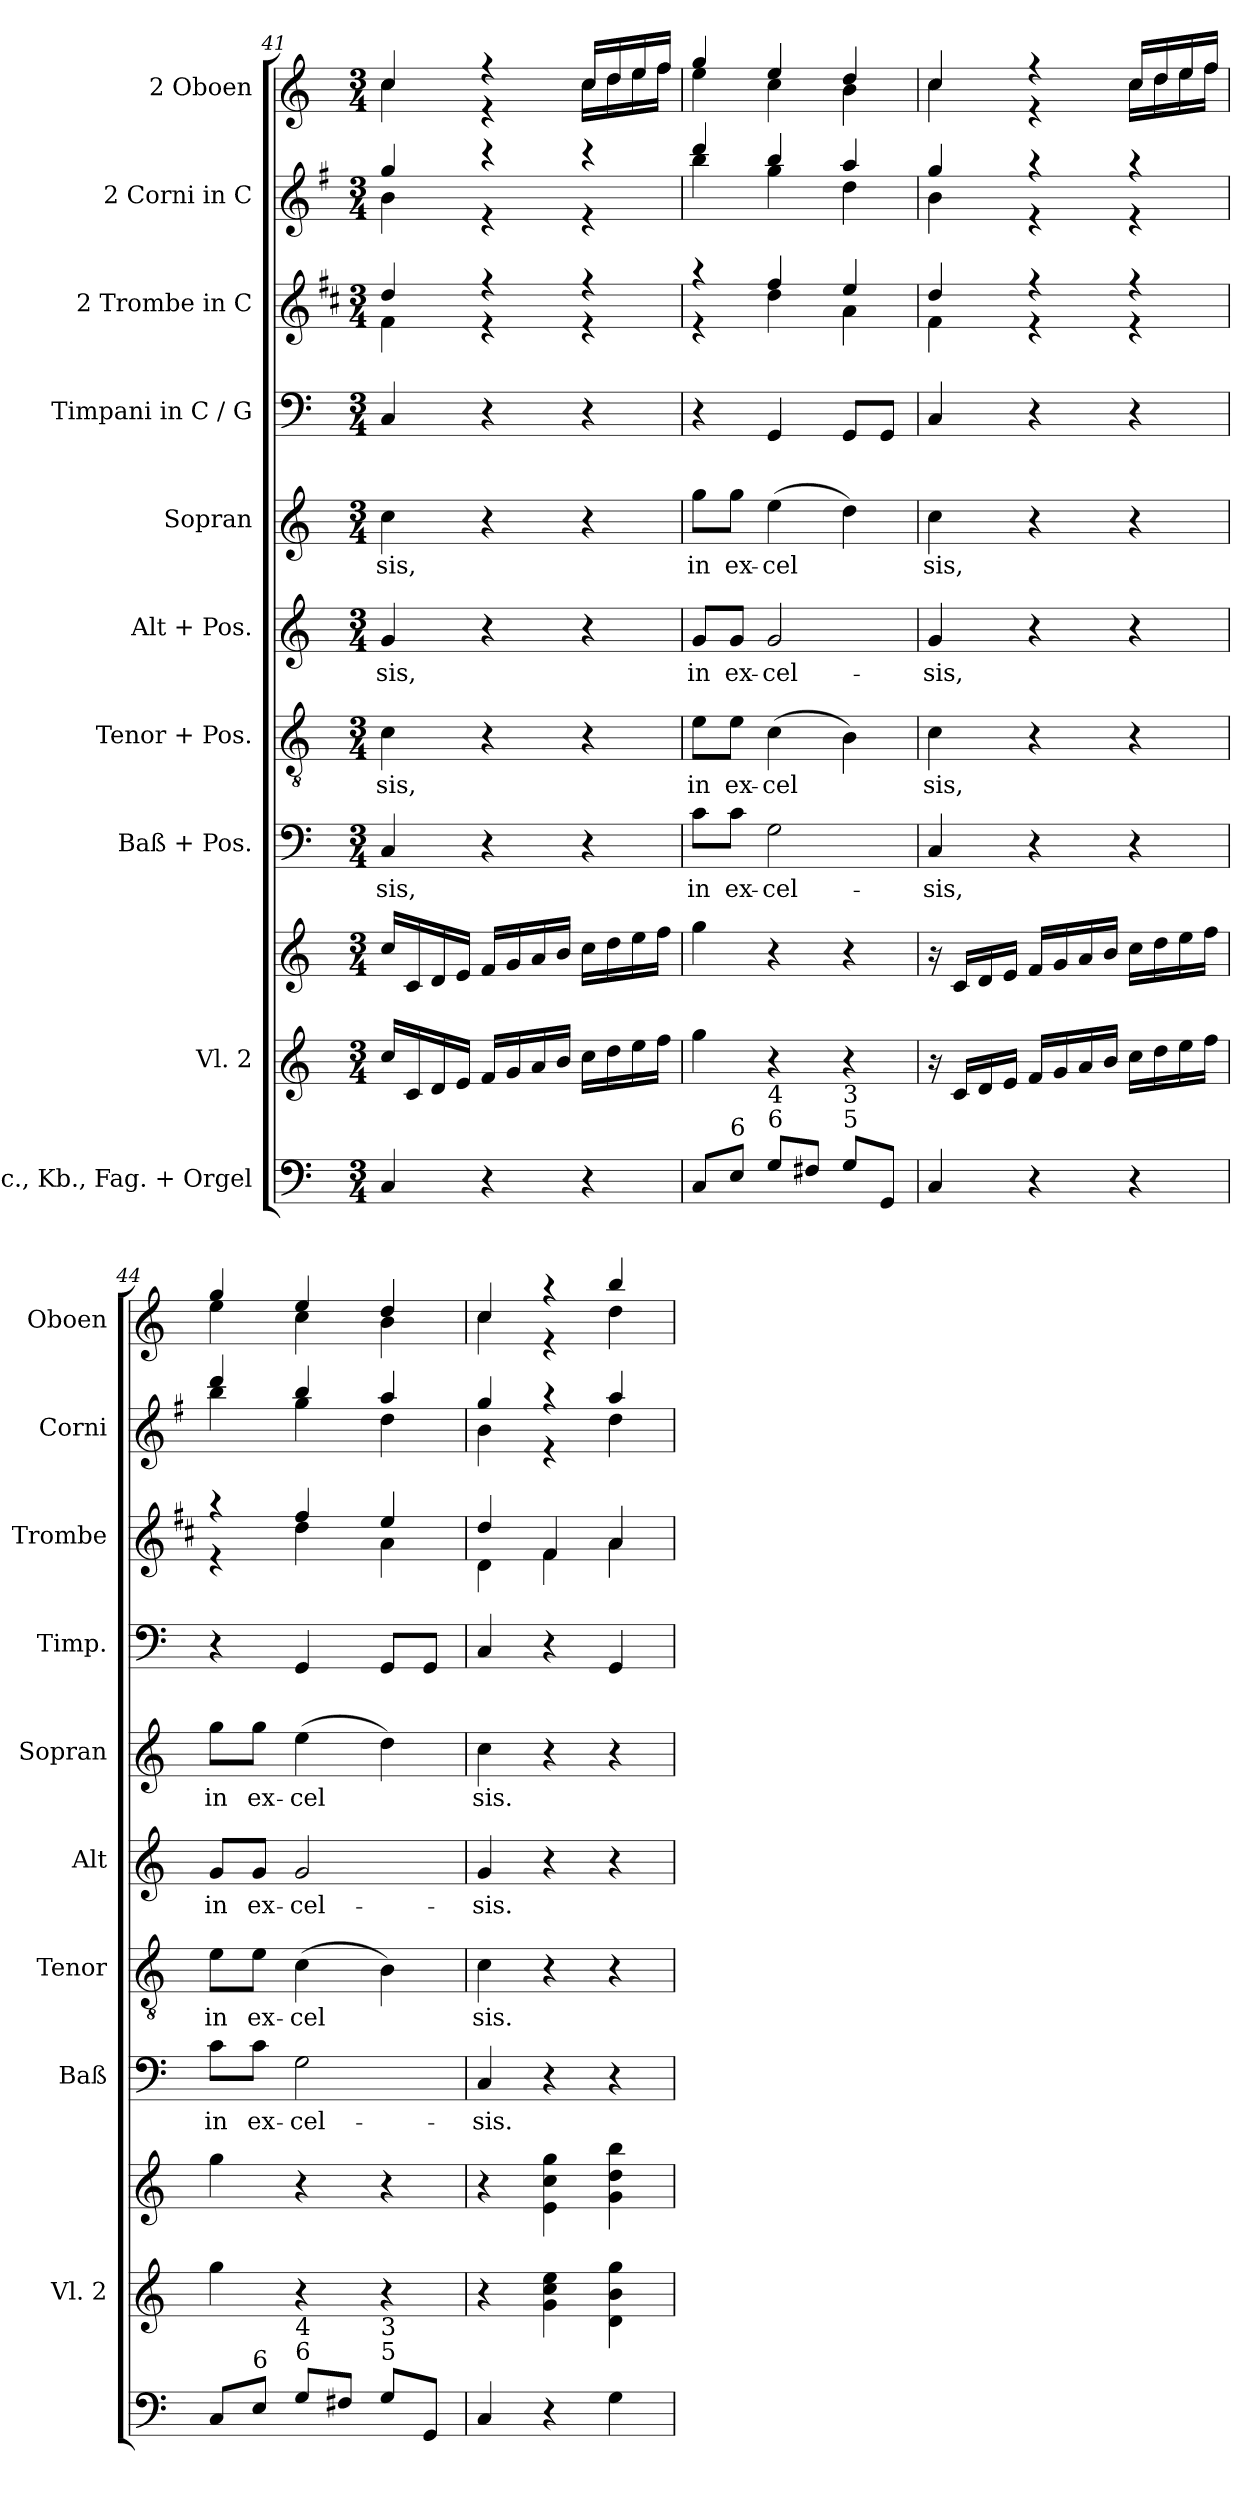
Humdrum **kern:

**kern	**kern	**kern	**kern	**text	**kern	**text	**kern	**text	**kern	**text	**kern	**kern	**kern	**kern
*part10	*part9	*part9	*part8	*part8	*part7	*part7	*part6	*part6	*part5	*part5	*part4	*part3	*part2	*part1
*staff11	*staff10	*staff9	*staff8	*staff8	*staff7	*staff7	*staff6	*staff6	*staff5	*staff5	*staff4	*staff3	*staff2	*staff1
*I"Vlc., Kb., Fag. + Orgel	*I"Vl. 2	*	*I"Baß + Pos.	*	*I"Tenor + Pos.	*	*I"Alt + Pos.	*	*I"Sopran	*	*I"Timpani in C / G	*I"2 Trombe in C	*I"2 Corni in C	*I"2 Oboen
*	*I'Vl. 2	*	*I'Baß	*	*I'Tenor	*	*I'Alt	*	*I'Sopran	*	*I'Timp.	*I'Trombe	*I'Corni	*I'Oboen
!!LO:PB:g=z
*clefF4	*clefG2	*clefG2	*clefF4	*	*clefGv2	*	*clefG2	*	*clefG2	*	*clefF4	*clefG2	*clefG2	*clefG2
*	*	*	*	*	*	*	*	*	*	*	*	*ITrd1c2	*ITrd4c7	*
*k[]	*k[]	*k[]	*k[]	*	*k[]	*	*k[]	*	*k[]	*	*k[]	*k[]	*k[]	*k[]
*M3/4	*M3/4	*M3/4	*M3/4	*	*M3/4	*	*M3/4	*	*M3/4	*	*M3/4	*M3/4	*M3/4	*M3/4
=41	=41	=41	=41	=41	=41	=41	=41	=41	=41	=41	=41	=41	=41	=41
!	!	!	!	!LO:LY:b	!	!LO:LY:b	!	!LO:LY:b	!	!LO:LY:b	!	!	!	!
*	*	*	*	*	*	*	*	*	*	*	*	*^	*^	*^
4C/	16cc/LL	16cc/LL	4C/	-sis,	4c\	-sis,	4g/	-sis,	4cc\	-sis,	4C/	4cc/	4e\	4cc/	4e\	4cc/	4cc\
.	16c/	16c/	.	.	.	.	.	.	.	.	.	.	.	.	.	.	.
.	16d/	16d/	.	.	.	.	.	.	.	.	.	.	.	.	.	.	.
.	16e/JJ	16e/JJ	.	.	.	.	.	.	.	.	.	.	.	.	.	.	.
4r	16f/LL	16f/LL	4r	.	4r	.	4r	.	4r	.	4r	4r	4r	4r	4r	4r	4r
.	16g/	16g/	.	.	.	.	.	.	.	.	.	.	.	.	.	.	.
.	16a/	16a/	.	.	.	.	.	.	.	.	.	.	.	.	.	.	.
.	16b/JJ	16b/JJ	.	.	.	.	.	.	.	.	.	.	.	.	.	.	.
4r	16cc\LL	16cc\LL	4r	.	4r	.	4r	.	4r	.	4r	4r	4r	4r	4r	16cc/LL	16cc\LL
.	16dd\	16dd\	.	.	.	.	.	.	.	.	.	.	.	.	.	16dd/	16dd\
.	16ee\	16ee\	.	.	.	.	.	.	.	.	.	.	.	.	.	16ee/	16ee\
.	16ff\JJ	16ff\JJ	.	.	.	.	.	.	.	.	.	.	.	.	.	16ff/JJ	16ff\JJ
=42	=42	=42	=42	=42	=42	=42	=42	=42	=42	=42	=42	=42	=42	=42	=42	=42	=42
!	!	!	!	!LO:LY:b	!	!LO:LY:b	!	!LO:LY:b	!	!LO:LY:b	!	!	!	!	!	!	!
8C/L	4gg\	4gg\	8c\L	in	8e\L	in	8g/L	in	8gg\L	in	4r	4r	4r	4gg/	4ee\	4gg/	4ee\
!LO:TX:a:t=6	!	!	!	!	!	!	!	!	!	!	!	!	!	!	!	!	!
!	!	!	!	!LO:LY:b	!	!LO:LY:b	!	!LO:LY:b	!	!LO:LY:b	!	!	!	!	!	!	!
8E/J	.	.	8c\J	ex-	8e\J	ex-	8g/J	ex-	8gg\J	ex-	.	.	.	.	.	.	.
!LO:TX:a:t=6	!	!	!	!	!	!	!	!	!	!	!	!	!	!	!	!	!
!LO:TX:a:t=4	!	!	!	!	!	!	!	!	!	!	!	!	!	!	!	!	!
!	!	!	!	!LO:LY:b	!	!LO:LY:b	!	!LO:LY:b	!	!LO:LY:b	!	!	!	!	!	!	!
8G/L	4r	4r	2G\	cel-	(>4c\	cel	2g/	cel-	(>4ee\	cel	4GG/	4ee/	4cc\	4ee/	4cc\	4ee/	4cc\
8F#X/J	.	.	.	.	.	.	.	.	.	.	.	.	.	.	.	.	.
!LO:TX:a:t=5	!	!	!	!	!	!	!	!	!	!	!	!	!	!	!	!	!
!LO:TX:a:t=3	!	!	!	!	!	!	!	!	!	!	!	!	!	!	!	!	!
8G/L	4r	4r	.	.	4B\)	.	.	.	4dd\)	.	8GG/L	4dd/	4g\	4dd/	4g\	4dd/	4b\
8GG/J	.	.	.	.	.	.	.	.	.	.	8GG/J	.	.	.	.	.	.
=43	=43	=43	=43	=43	=43	=43	=43	=43	=43	=43	=43	=43	=43	=43	=43	=43	=43
!	!	!	!	!LO:LY:b	!	!LO:LY:b	!	!LO:LY:b	!	!LO:LY:b	!	!	!	!	!	!	!
4C/	16r	16r	4C/	sis,	4c\	sis,	4g/	sis,	4cc\	sis,	4C/	4cc/	4e\	4cc/	4e\	4cc/	4cc\
.	16c/LL	16c/LL	.	.	.	.	.	.	.	.	.	.	.	.	.	.	.
.	16d/	16d/	.	.	.	.	.	.	.	.	.	.	.	.	.	.	.
.	16e/JJ	16e/JJ	.	.	.	.	.	.	.	.	.	.	.	.	.	.	.
4r	16f/LL	16f/LL	4r	.	4r	.	4r	.	4r	.	4r	4r	4r	4r	4r	4r	4r
.	16g/	16g/	.	.	.	.	.	.	.	.	.	.	.	.	.	.	.
.	16a/	16a/	.	.	.	.	.	.	.	.	.	.	.	.	.	.	.
.	16b/JJ	16b/JJ	.	.	.	.	.	.	.	.	.	.	.	.	.	.	.
4r	16cc\LL	16cc\LL	4r	.	4r	.	4r	.	4r	.	4r	4r	4r	4r	4r	16cc/LL	16cc\LL
.	16dd\	16dd\	.	.	.	.	.	.	.	.	.	.	.	.	.	16dd/	16dd\
.	16ee\	16ee\	.	.	.	.	.	.	.	.	.	.	.	.	.	16ee/	16ee\
.	16ff\JJ	16ff\JJ	.	.	.	.	.	.	.	.	.	.	.	.	.	16ff/JJ	16ff\JJ
=44	=44	=44	=44	=44	=44	=44	=44	=44	=44	=44	=44	=44	=44	=44	=44	=44	=44
!	!	!	!	!LO:LY:b	!	!LO:LY:b	!	!LO:LY:b	!	!LO:LY:b	!	!	!	!	!	!	!
8C/L	4gg\	4gg\	8c\L	in	8e\L	in	8g/L	in	8gg\L	in	4r	4r	4r	4gg/	4ee\	4gg/	4ee\
!LO:TX:a:t=6	!	!	!	!	!	!	!	!	!	!	!	!	!	!	!	!	!
!	!	!	!	!LO:LY:b	!	!LO:LY:b	!	!LO:LY:b	!	!LO:LY:b	!	!	!	!	!	!	!
8E/J	.	.	8c\J	ex-	8e\J	ex-	8g/J	ex-	8gg\J	ex-	.	.	.	.	.	.	.
!LO:TX:a:t=6	!	!	!	!	!	!	!	!	!	!	!	!	!	!	!	!	!
!LO:TX:a:t=4	!	!	!	!	!	!	!	!	!	!	!	!	!	!	!	!	!
!	!	!	!	!LO:LY:b	!	!LO:LY:b	!	!LO:LY:b	!	!LO:LY:b	!	!	!	!	!	!	!
8G/L	4r	4r	2G\	cel-	(>4c\	cel	2g/	cel-	(>4ee\	cel	4GG/	4ee/	4cc\	4ee/	4cc\	4ee/	4cc\
8F#X/J	.	.	.	.	.	.	.	.	.	.	.	.	.	.	.	.	.
!LO:TX:a:t=5	!	!	!	!	!	!	!	!	!	!	!	!	!	!	!	!	!
!LO:TX:a:t=3	!	!	!	!	!	!	!	!	!	!	!	!	!	!	!	!	!
8G/L	4r	4r	.	.	4B\)	.	.	.	4dd\)	.	8GG/L	4dd/	4g\	4dd/	4g\	4dd/	4b\
8GG/J	.	.	.	.	.	.	.	.	.	.	8GG/J	.	.	.	.	.	.
=45	=45	=45	=45	=45	=45	=45	=45	=45	=45	=45	=45	=45	=45	=45	=45	=45	=45
!	!	!	!	!LO:LY:b	!	!LO:LY:b	!	!LO:LY:b	!	!LO:LY:b	!	!	!	!	!	!	!
4C/	4r	4r	4C/	sis.	4c\	sis.	4g/	sis.	4cc\	sis.	4C/	4cc/	4c\	4cc/	4e\	4cc/	4cc\
4r	4g\ 4cc\ 4ee\	4e\ 4cc\ 4gg\	4r	.	4r	.	4r	.	4r	.	4r	4e/	4e\	4r	4r	4r	4r
4G\	4d\ 4b\ 4gg\	4g\ 4dd\ 4bb\	4r	.	4r	.	4r	.	4r	.	4GG/	4g/	4g\	4dd/	4g\	4bb/	4dd\
*	*	*	*	*	*	*	*	*	*	*	*	*v	*v	*	*	*v	*v
*	*	*	*	*	*	*	*	*	*	*	*	*	*v	*v	*
=	=	=	=	=	=	=	=	=	=	=	=	=	=	=
*-	*-	*-	*-	*-	*-	*-	*-	*-	*-	*-	*-	*-	*-	*-
